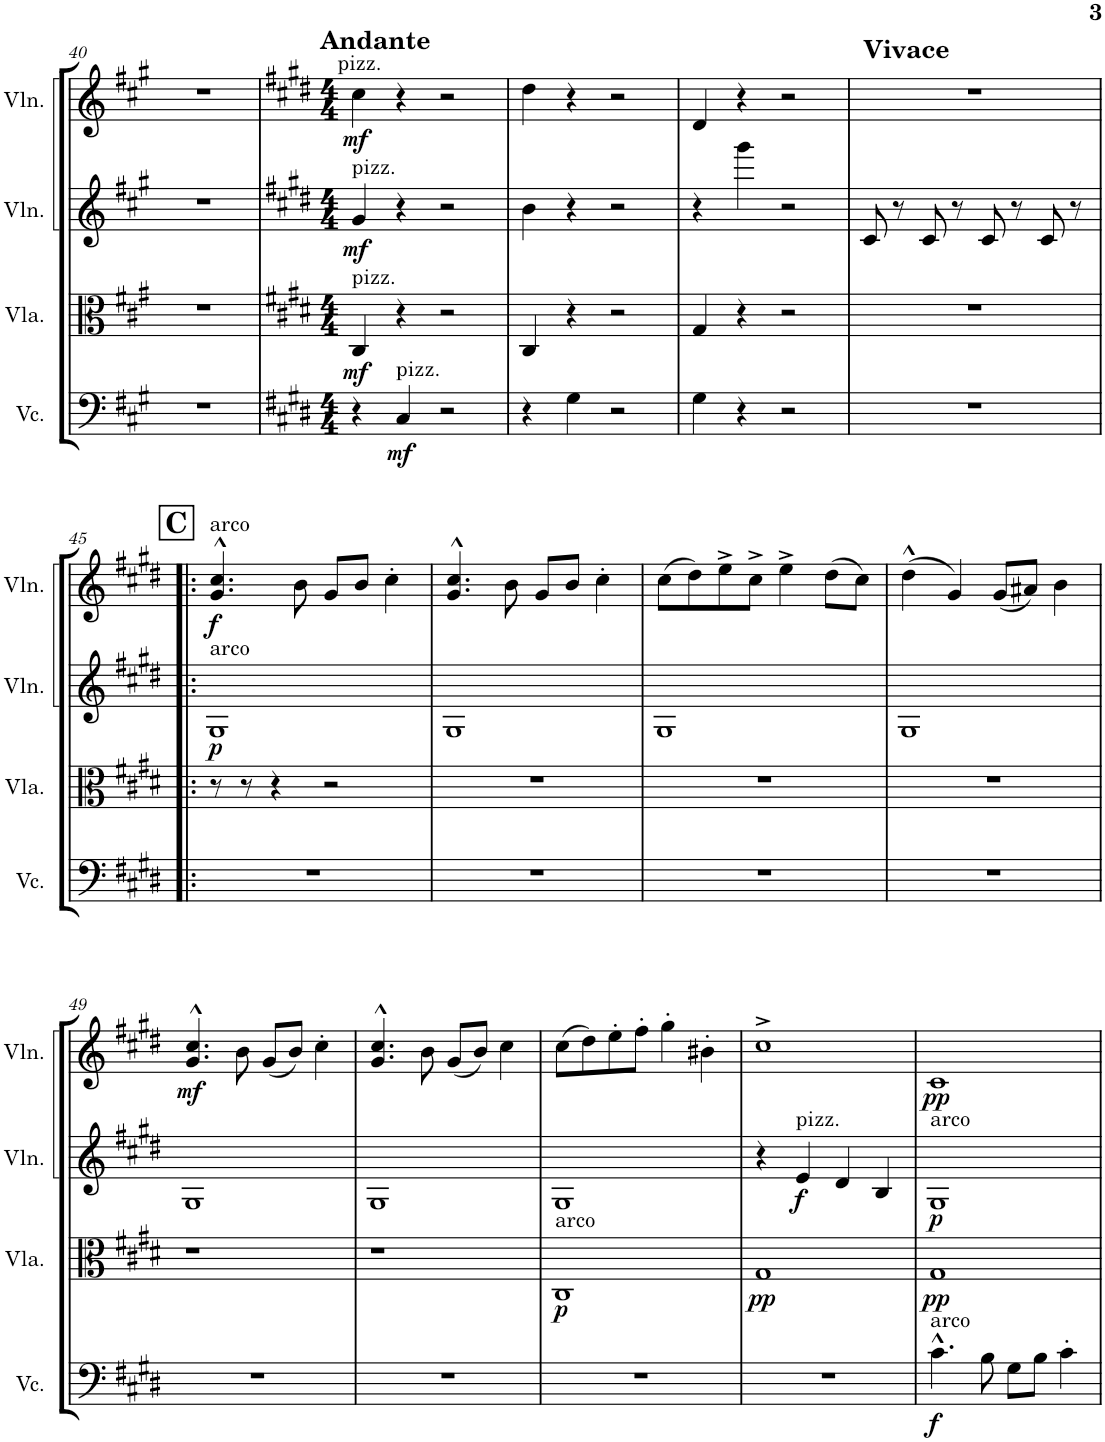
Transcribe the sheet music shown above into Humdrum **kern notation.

**kern	**dynam	**kern	**dynam	**kern	**dynam	**kern	**dynam
*part4	*part4	*part3	*part3	*part2	*part2	*part1	*part1
*staff4	*staff4	*staff3	*staff3	*staff2	*staff2	*staff1	*staff1
*I"Violoncello	*	*I"Viola	*	*I"Violin	*	*I"Violin	*
*I'Vc.	*	*I'Vla.	*	*I'Vln.	*	*I'Vln.	*
!!LO:PB:g=z
*clefF4	*	*clefC3	*	*clefG2	*	*clefG2	*
*k[f#c#g#]	*	*k[f#c#g#]	*	*k[f#c#g#]	*	*k[f#c#g#]	*
*M3/4	*	*M3/4	*	*M3/4	*	*M3/4	*
=40	=40	=40	=40	=40	=40	=40	=40
2.r	.	2.r	.	2.r	.	2.r	.
=41	=41	=41	=41	=41	=41	=41	=41
*k[f#c#g#d#]	*	*k[f#c#g#d#]	*	*k[f#c#g#d#]	*	*k[f#c#g#d#]	*
*M4/4	*	*M4/4	*	*M4/4	*	*M4/4	*
!	!	!	!	!	!	!LO:TX:a:t=pizz.	!
!	!	!	!	!	!	!LO:TX:a:B:t=Andante	!
!	!	!	!	!LO:TX:a:t=pizz.	!	!	!
!	!	!LO:TX:a:t=pizz.	!	!	!	!	!
!	!	!	!LO:DY:b	!	!LO:DY:b	!	!LO:DY:b
4r	.	4C#/	mf	4g#/	mf	4cc#\	mf
!LO:TX:a:t=pizz.	!	!	!	!	!	!	!
!	!LO:DY:b	!	!	!	!	!	!
4C#/	mf	4r	.	4r	.	4r	.
2r	.	2r	.	2r	.	2r	.
=42	=42	=42	=42	=42	=42	=42	=42
4r	.	4C#/	.	4b\	.	4dd#\	.
4G#\	.	4r	.	4r	.	4r	.
2r	.	2r	.	2r	.	2r	.
=43	=43	=43	=43	=43	=43	=43	=43
4G#\	.	4G#/	.	4r	.	4d#/	.
4r	.	4r	.	4ggg#\	.	4r	.
2r	.	2r	.	2r	.	2r	.
=44	=44	=44	=44	=44	=44	=44	=44
!	!	!	!	!	!	!LO:TX:a:B:t=Vivace	!
1r	.	1r	.	8c#/	.	1r	.
.	.	.	.	8r	.	.	.
.	.	.	.	8c#/	.	.	.
.	.	.	.	8r	.	.	.
.	.	.	.	8c#/	.	.	.
.	.	.	.	8r	.	.	.
.	.	.	.	8c#/	.	.	.
.	.	.	.	8r	.	.	.
!!LO:LB:g=z
!!LO:REH:place=s1:a:B:cj:fs=14:t=C
=45!|:	=45!|:	=45!|:	=45!|:	=45!|:	=45!|:	=45!|:	=45!|:
!	!	!	!	!	!	!LO:TX:a:t=arco	!
!	!	!	!	!LO:TX:a:t=arco	!	!	!
!	!	!	!	!	!LO:DY:b	!	!LO:DY:b
1r	.	8r	.	1G#	p	4.g#/^^ 4.cc#/^^	f
.	.	8r	.	.	.	.	.
.	.	4r	.	.	.	.	.
.	.	.	.	.	.	8b\	.
.	.	2r	.	.	.	8g#/L	.
.	.	.	.	.	.	8b/J	.
.	.	.	.	.	.	4cc#'\	.
=46	=46	=46	=46	=46	=46	=46	=46
1r	.	1r	.	1G#	.	4.g#/^^ 4.cc#/^^	.
.	.	.	.	.	.	8b\	.
.	.	.	.	.	.	8g#/L	.
.	.	.	.	.	.	8b/J	.
.	.	.	.	.	.	4cc#'\	.
=47	=47	=47	=47	=47	=47	=47	=47
1r	.	1r	.	1G#	.	(8cc#\L	.
.	.	.	.	.	.	8dd#\)	.
.	.	.	.	.	.	8ee^\	.
.	.	.	.	.	.	8cc#^\J	.
.	.	.	.	.	.	4ee^\	.
.	.	.	.	.	.	(8dd#\L	.
.	.	.	.	.	.	8cc#\J)	.
=48	=48	=48	=48	=48	=48	=48	=48
1r	.	1r	.	1G#	.	(4dd#^^\	.
.	.	.	.	.	.	4g#/)	.
.	.	.	.	.	.	(8g#/L	.
.	.	.	.	.	.	8a#X/J)	.
.	.	.	.	.	.	4b\	.
!!LO:LB:g=z
=49	=49	=49	=49	=49	=49	=49	=49
!	!	!	!	!	!	!	!LO:DY:b
1r	.	1r	.	1G#	.	4.g#/^^ 4.cc#/^^	mf
.	.	.	.	.	.	8b\	.
.	.	.	.	.	.	(8g#/L	.
.	.	.	.	.	.	8b/J)	.
.	.	.	.	.	.	4cc#'\	.
=50	=50	=50	=50	=50	=50	=50	=50
1r	.	1r	.	1G#	.	4.g#/^^ 4.cc#/^^	.
.	.	.	.	.	.	8b\	.
.	.	.	.	.	.	(8g#/L	.
.	.	.	.	.	.	8b/J)	.
.	.	.	.	.	.	4cc#\	.
=51	=51	=51	=51	=51	=51	=51	=51
!	!	!LO:TX:a:t=arco	!	!	!	!	!
!	!	!	!LO:DY:b	!	!	!	!
1r	.	1C#	p	1G#	.	(8cc#\L	.
.	.	.	.	.	.	8dd#\)	.
.	.	.	.	.	.	8ee'\	.
.	.	.	.	.	.	8ff#'\J	.
.	.	.	.	.	.	4gg#'\	.
.	.	.	.	.	.	4b#X'\	.
=52	=52	=52	=52	=52	=52	=52	=52
!	!	!	!LO:DY:b	!	!	!	!
1r	.	1G#	pp	4r	.	1cc#^	.
!	!	!	!	!LO:TX:a:t=pizz.	!	!	!
!	!	!	!	!	!LO:DY:b	!	!
.	.	.	.	4e/	f	.	.
.	.	.	.	4d#/	.	.	.
.	.	.	.	4B/	.	.	.
=53	=53	=53	=53	=53	=53	=53	=53
!	!	!	!	!LO:TX:a:t=arco	!	!	!
!LO:TX:a:t=arco	!	!	!	!	!	!	!
!	!LO:DY:b	!	!LO:DY:b	!	!LO:DY:b	!	!LO:DY:b
4.c#^^\	f	1G#	pp	1G#	p	1c#	pp
8B\	.	.	.	.	.	.	.
8G#\L	.	.	.	.	.	.	.
8B\J	.	.	.	.	.	.	.
4c#'\	.	.	.	.	.	.	.
=	=	=	=	=	=	=	=
*-	*-	*-	*-	*-	*-	*-	*-
